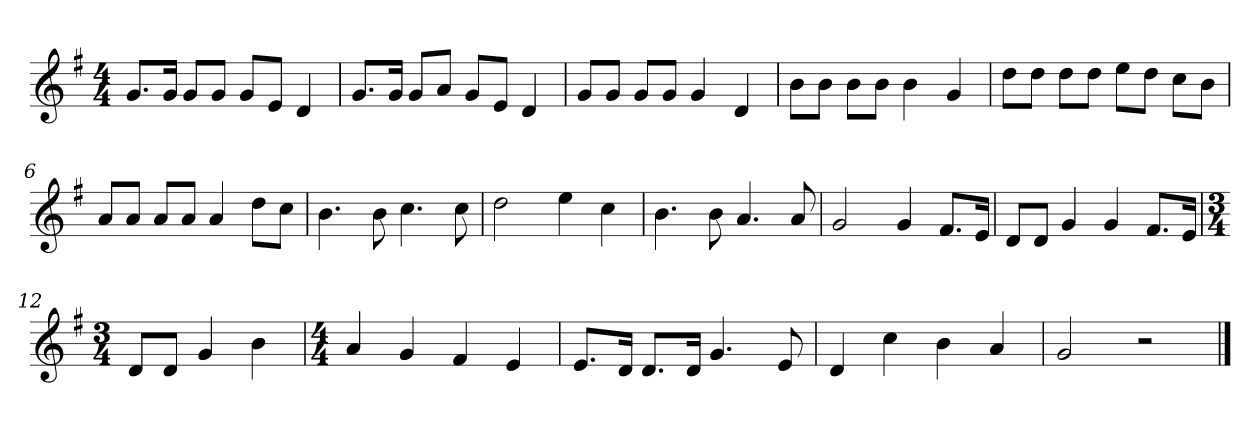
**kern
*part1
*staff1
*k[f#]
*M4/4
*MM120
=1
8.gL
16gJk
8gL
8gJ
8gL
8eJ
4d
=2
8.gL
16gJk
8gL
8aJ
8gL
8eJ
4d
=3
8gL
8gJ
8gL
8gJ
4g
4d
=4
8bL
8bJ
8bL
8bJ
4b
4g
=5
8ddL
8ddJ
8ddL
8ddJ
8eeL
8ddJ
8ccL
8bJ
=6
8aL
8aJ
8aL
8aJ
4a
8ddL
8ccJ
=7
4.b
8b
4.cc
8cc
=8
2dd
4ee
4cc
=9
4.b
8b
4.a
8a
=10
2g
4g
8.f#L
16eJk
=11
8dL
8dJ
4g
4g
8.f#L
16eJk
=12
*M3/4
8dL
8dJ
4g
4b
=13
*M4/4
4a
4g
4f#
4e
=14
8.eL
16dJk
8.dL
16dJk
4.g
8e
=15
4d
4cc
4b
4a
=16
2g
2r
==
*-
